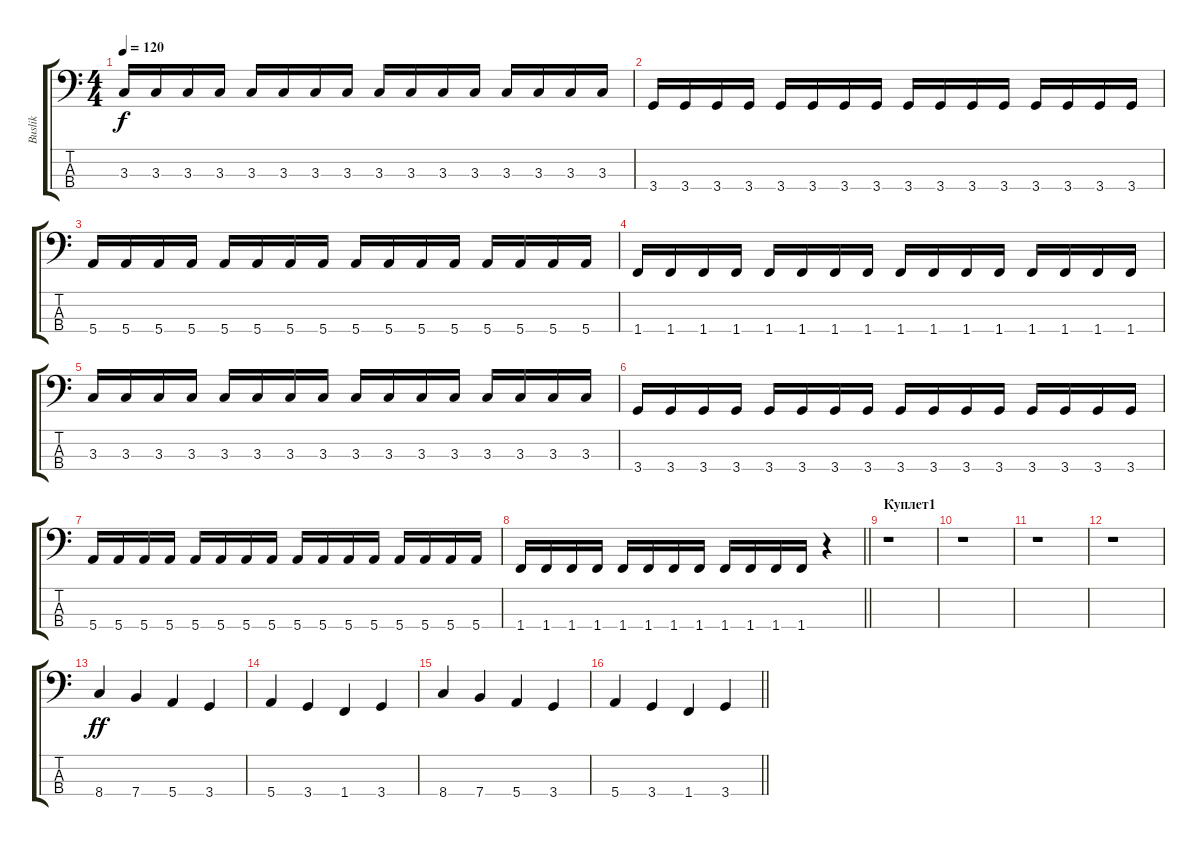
\track ("Buslik" "Buslik") {instrument electricbassfinger}
\staff {score tabs}
\tuning (G2 D2 A1 E1) {hide}
\ts (4 4)
\tempo 120
\clef f4
\ks c
3.3.16{dy f} 3.3.16 3.3.16 3.3.16 3.3.16 3.3.16 3.3.16 3.3.16 3.3.16 3.3.16 3.3.16 3.3.16 3.3.16 3.3.16 3.3.16 3.3.16 |
3.4.16 3.4.16 3.4.16 3.4.16 3.4.16 3.4.16 3.4.16 3.4.16 3.4.16 3.4.16 3.4.16 3.4.16 3.4.16 3.4.16 3.4.16 3.4.16 |
5.4.16 5.4.16 5.4.16 5.4.16 5.4.16 5.4.16 5.4.16 5.4.16 5.4.16 5.4.16 5.4.16 5.4.16 5.4.16 5.4.16 5.4.16 5.4.16 |
1.4.16 1.4.16 1.4.16 1.4.16 1.4.16 1.4.16 1.4.16 1.4.16 1.4.16 1.4.16 1.4.16 1.4.16 1.4.16 1.4.16 1.4.16 1.4.16 |
3.3.16 3.3.16 3.3.16 3.3.16 3.3.16 3.3.16 3.3.16 3.3.16 3.3.16 3.3.16 3.3.16 3.3.16 3.3.16 3.3.16 3.3.16 3.3.16 |
3.4.16 3.4.16 3.4.16 3.4.16 3.4.16 3.4.16 3.4.16 3.4.16 3.4.16 3.4.16 3.4.16 3.4.16 3.4.16 3.4.16 3.4.16 3.4.16 |
5.4.16 5.4.16 5.4.16 5.4.16 5.4.16 5.4.16 5.4.16 5.4.16 5.4.16 5.4.16 5.4.16 5.4.16 5.4.16 5.4.16 5.4.16 5.4.16 |
\barLineRight lightlight
1.4.16 1.4.16 1.4.16 1.4.16 1.4.16 1.4.16 1.4.16 1.4.16 1.4.16 1.4.16 1.4.16 1.4.16 r.4 |
\section ("" "Куплет1")
r.1 |
r.1 |
r.1 |
r.1 |
8.4.4{dy ff} 7.4.4 5.4.4 3.4.4 |
5.4.4 3.4.4 1.4.4 3.4.4 |
8.4.4 7.4.4 5.4.4 3.4.4 |
\barLineRight lightlight
5.4.4 3.4.4 1.4.4 3.4.4
